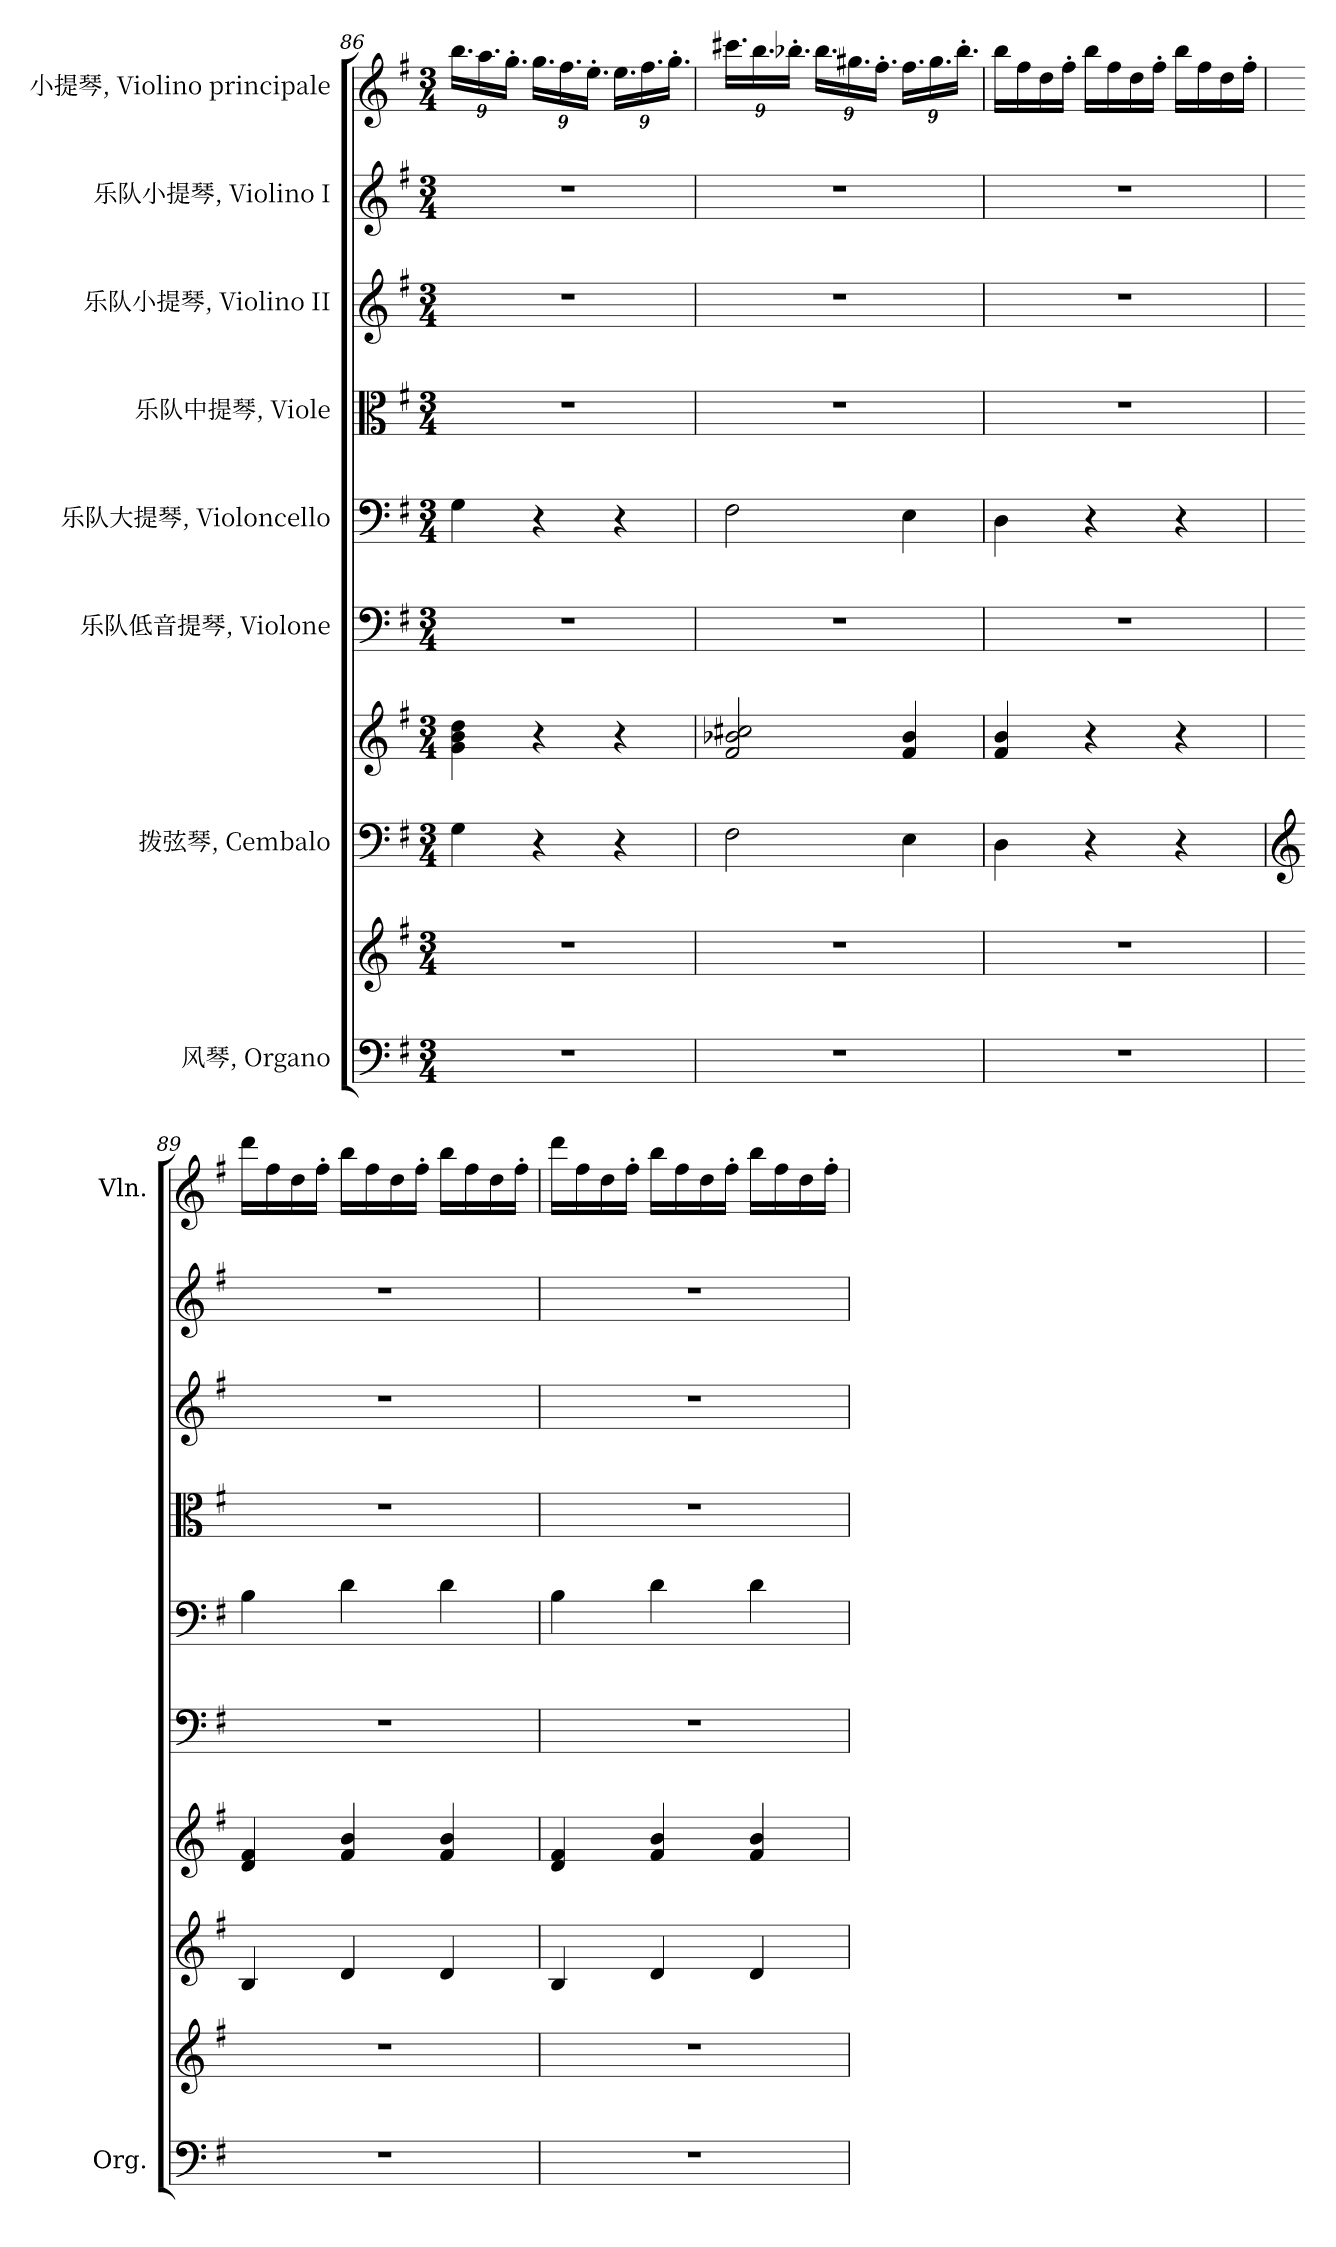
**kern	**kern	**kern	**kern	**kern	**kern	**kern	**kern	**kern	**kern
*part8	*part8	*part7	*part7	*part6	*part5	*part4	*part3	*part2	*part1
*staff10	*staff9	*staff8	*staff7	*staff6	*staff5	*staff4	*staff3	*staff2	*staff1
*I"风琴, Organo	*	*I"拨弦琴, Cembalo	*	*I"乐队低音提琴, Violone	*I"乐队大提琴, Violoncello	*I"乐队中提琴, Viole	*I"乐队小提琴, Violino II	*I"乐队小提琴, Violino I	*I"小提琴, Violino principale
*I'Org.	*	*	*	*	*	*	*	*	*I'Vln.
*clefF4	*clefG2	*clefF4	*clefG2	*clefF4	*clefF4	*clefC3	*clefG2	*clefG2	*clefG2
*	*	*	*	*ITrd7c12	*	*	*	*	*
*k[f#]	*k[f#]	*k[f#]	*k[f#]	*k[f#]	*k[f#]	*k[f#]	*k[f#]	*k[f#]	*k[f#]
*M3/4	*M3/4	*M3/4	*M3/4	*M3/4	*M3/4	*M3/4	*M3/4	*M3/4	*M3/4
*	*	*	*	*	*	*	*	*	*Xbrackettup
=86	=86	=86	=86	=86	=86	=86	=86	=86	=86
2.r	2.r	4G\	4g\ 4b\ 4dd\	2.r	4G\	2.r	2.r	2.r	18.bb\LL
.	.	.	.	.	.	.	.	.	18.aa\
.	.	.	.	.	.	.	.	.	18.gg'\JJ
.	.	4r	4r	.	4r	.	.	.	18.gg\LL
.	.	.	.	.	.	.	.	.	18.ff#\
.	.	.	.	.	.	.	.	.	18.ee'\JJ
.	.	4r	4r	.	4r	.	.	.	18.ee\LL
.	.	.	.	.	.	.	.	.	18.ff#\
.	.	.	.	.	.	.	.	.	18.gg'\JJ
!!LO:PB:g=z
=87	=87	=87	=87	=87	=87	=87	=87	=87	=87
2.r	2.r	2F#\	2f#/ 2b-X/ 2cc#X/	2.r	2F#\	2.r	2.r	2.r	18.ccc#X\LL
.	.	.	.	.	.	.	.	.	18.bb\
.	.	.	.	.	.	.	.	.	18.bb-X'\JJ
.	.	.	.	.	.	.	.	.	18.bb-\LL
.	.	.	.	.	.	.	.	.	18.gg#X\
.	.	.	.	.	.	.	.	.	18.ff#'\JJ
.	.	4E\	4f#/ 4b-/	.	4E\	.	.	.	18.ff#\LL
.	.	.	.	.	.	.	.	.	18.gg#\
.	.	.	.	.	.	.	.	.	18.bb-'\JJ
=88	=88	=88	=88	=88	=88	=88	=88	=88	=88
2.r	2.r	4D\	4f#/ 4b/	2.r	4D\	2.r	2.r	2.r	16bb\LL
.	.	.	.	.	.	.	.	.	16ff#\
.	.	.	.	.	.	.	.	.	16dd\
.	.	.	.	.	.	.	.	.	16ff#'\JJ
.	.	4r	4r	.	4r	.	.	.	16bb\LL
.	.	.	.	.	.	.	.	.	16ff#\
.	.	.	.	.	.	.	.	.	16dd\
.	.	.	.	.	.	.	.	.	16ff#'\JJ
.	.	4r	4r	.	4r	.	.	.	16bb\LL
.	.	.	.	.	.	.	.	.	16ff#\
.	.	.	.	.	.	.	.	.	16dd\
.	.	.	.	.	.	.	.	.	16ff#'\JJ
=89	=89	=89	=89	=89	=89	=89	=89	=89	=89
*	*	*clefG2	*	*	*	*	*	*	*
2.r	2.r	4B/	4d/ 4f#/	2.r	4B\	2.r	2.r	2.r	16ddd\LL
.	.	.	.	.	.	.	.	.	16ff#\
.	.	.	.	.	.	.	.	.	16dd\
.	.	.	.	.	.	.	.	.	16ff#'\JJ
.	.	4d/	4f#/ 4b/	.	4d\	.	.	.	16bb\LL
.	.	.	.	.	.	.	.	.	16ff#\
.	.	.	.	.	.	.	.	.	16dd\
.	.	.	.	.	.	.	.	.	16ff#'\JJ
.	.	4d/	4f#/ 4b/	.	4d\	.	.	.	16bb\LL
.	.	.	.	.	.	.	.	.	16ff#\
.	.	.	.	.	.	.	.	.	16dd\
.	.	.	.	.	.	.	.	.	16ff#'\JJ
!!LO:PB:g=z
=90	=90	=90	=90	=90	=90	=90	=90	=90	=90
2.r	2.r	4B/	4d/ 4f#/	2.r	4B\	2.r	2.r	2.r	16ddd\LL
.	.	.	.	.	.	.	.	.	16ff#\
.	.	.	.	.	.	.	.	.	16dd\
.	.	.	.	.	.	.	.	.	16ff#'\JJ
.	.	4d/	4f#/ 4b/	.	4d\	.	.	.	16bb\LL
.	.	.	.	.	.	.	.	.	16ff#\
.	.	.	.	.	.	.	.	.	16dd\
.	.	.	.	.	.	.	.	.	16ff#'\JJ
.	.	4d/	4f#/ 4b/	.	4d\	.	.	.	16bb\LL
.	.	.	.	.	.	.	.	.	16ff#\
.	.	.	.	.	.	.	.	.	16dd\
.	.	.	.	.	.	.	.	.	16ff#'\JJ
=	=	=	=	=	=	=	=	=	=
*-	*-	*-	*-	*-	*-	*-	*-	*-	*-
